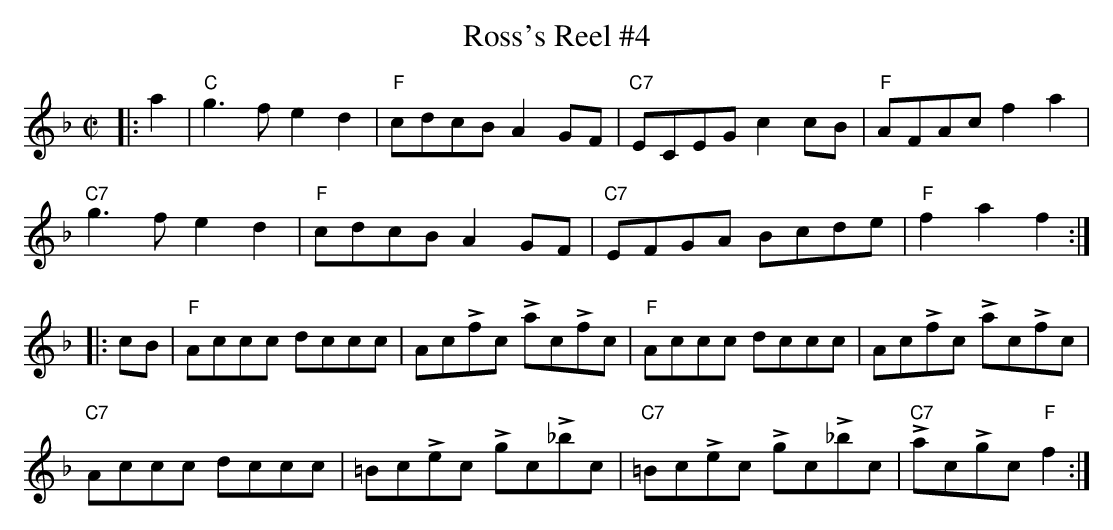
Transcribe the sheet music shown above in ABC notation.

X:1
T:Ross's Reel #4
M:C|
K:F
|:a2|"C"g3 f e2 d2|"F"cdcB A2 GF|"C7"ECEG c2 cB|"F"AFAc f2 a2|
"C7"g3 f e2 d2|"F"cdcB A2 GF|"C7"EFGA Bcde|"F"f2 a2 f2 :|
|:cB|"F"Accc dccc|AcLfc LacLfc|"F"Accc dccc|AcLfc LacLfc|
"C7"Accc dccc|=BcLec LgcL_bc|"C7"=BcLec LgcL_bc|"C7"LacLgc "F"f2:|
